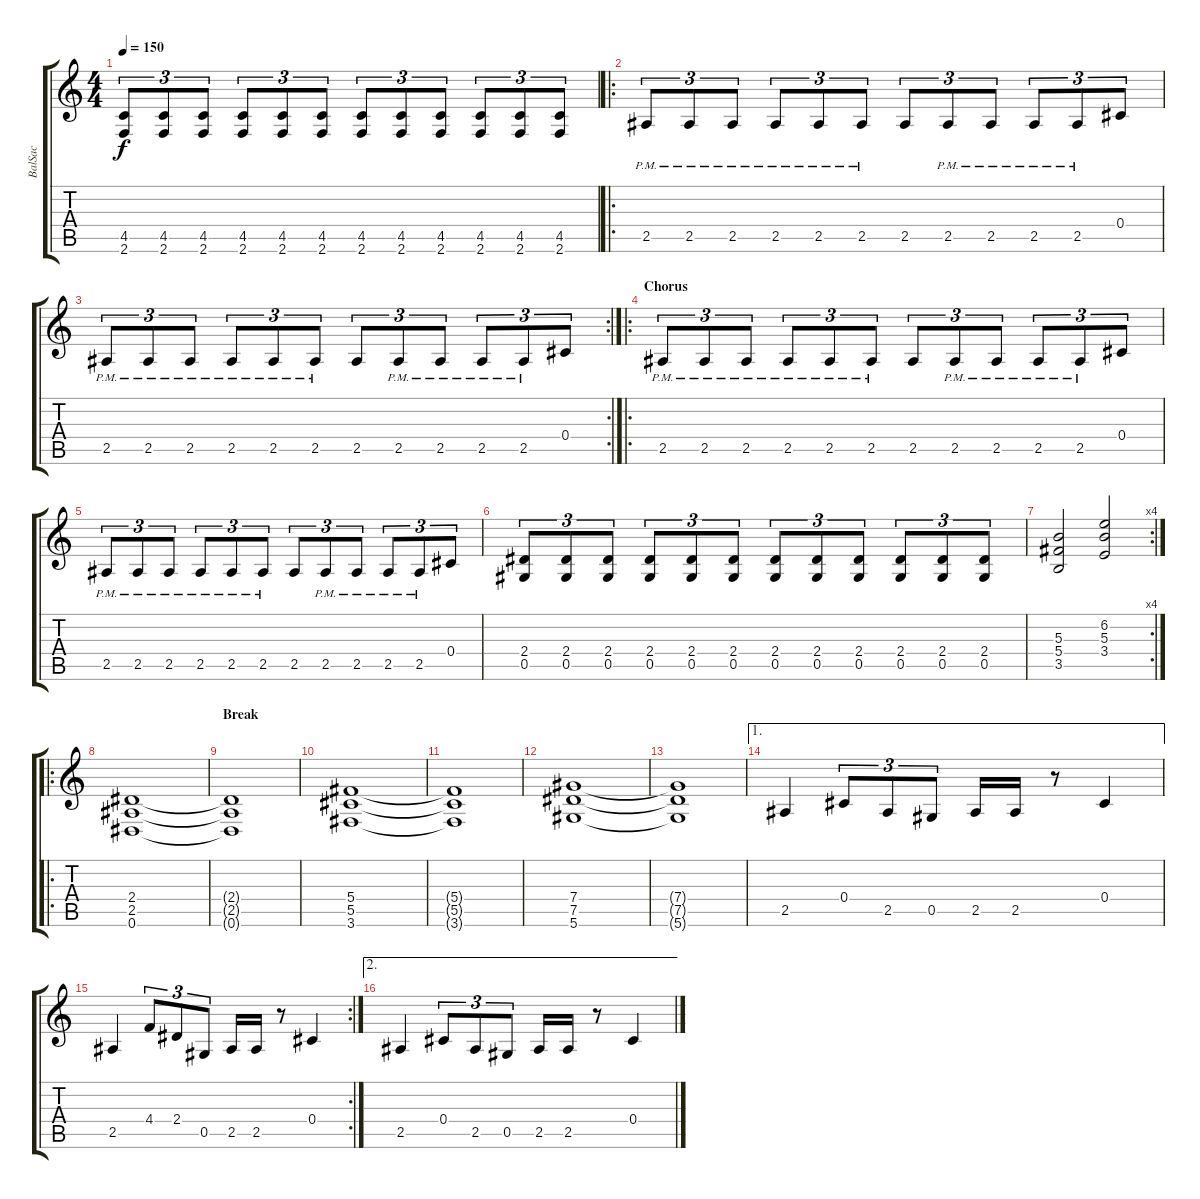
\track ("BalSac" "BalSac") {instrument distortionguitar}
\staff {score tabs}
\tuning (Eb4 Bb3 Gb3 Db3 Ab2 Eb2) {hide}
\ts (4 4)
\tempo 150
\clef g2
\ks c
(4.5 2.6).8{tu (3 2) dy f} (4.5 2.6).8{tu (3 2)} (4.5 2.6).8{tu (3 2)} (4.5 2.6).8{tu (3 2)} (4.5 2.6).8{tu (3 2)} (4.5 2.6).8{tu (3 2)} (4.5 2.6).8{tu (3 2)} (4.5 2.6).8{tu (3 2)} (4.5 2.6).8{tu (3 2)} (4.5 2.6).8{tu (3 2)} (4.5 2.6).8{tu (3 2)} (4.5 2.6).8{tu (3 2)} |
\ro
2.5{pm}.8{tu (3 2)} 2.5{pm}.8{tu (3 2)} 2.5{pm}.8{tu (3 2)} 2.5{pm}.8{tu (3 2)} 2.5{pm}.8{tu (3 2)} 2.5{pm}.8{tu (3 2)} 2.5.8{tu (3 2)} 2.5{pm}.8{tu (3 2)} 2.5{pm}.8{tu (3 2)} 2.5{pm}.8{tu (3 2)} 2.5{pm}.8{tu (3 2)} 0.4.8{tu (3 2)} |
\rc 2
2.5{pm}.8{tu (3 2)} 2.5{pm}.8{tu (3 2)} 2.5{pm}.8{tu (3 2)} 2.5{pm}.8{tu (3 2)} 2.5{pm}.8{tu (3 2)} 2.5{pm}.8{tu (3 2)} 2.5.8{tu (3 2)} 2.5{pm}.8{tu (3 2)} 2.5{pm}.8{tu (3 2)} 2.5{pm}.8{tu (3 2)} 2.5{pm}.8{tu (3 2)} 0.4.8{tu (3 2)} |
\ro
\section ("" "Chorus")
2.5{pm}.8{tu (3 2)} 2.5{pm}.8{tu (3 2)} 2.5{pm}.8{tu (3 2)} 2.5{pm}.8{tu (3 2)} 2.5{pm}.8{tu (3 2)} 2.5{pm}.8{tu (3 2)} 2.5.8{tu (3 2)} 2.5{pm}.8{tu (3 2)} 2.5{pm}.8{tu (3 2)} 2.5{pm}.8{tu (3 2)} 2.5{pm}.8{tu (3 2)} 0.4.8{tu (3 2)} |
2.5{pm}.8{tu (3 2)} 2.5{pm}.8{tu (3 2)} 2.5{pm}.8{tu (3 2)} 2.5{pm}.8{tu (3 2)} 2.5{pm}.8{tu (3 2)} 2.5{pm}.8{tu (3 2)} 2.5.8{tu (3 2)} 2.5{pm}.8{tu (3 2)} 2.5{pm}.8{tu (3 2)} 2.5{pm}.8{tu (3 2)} 2.5{pm}.8{tu (3 2)} 0.4.8{tu (3 2)} |
(2.4 0.5).8{tu (3 2)} (2.4 0.5).8{tu (3 2)} (2.4 0.5).8{tu (3 2)} (2.4 0.5).8{tu (3 2)} (2.4 0.5).8{tu (3 2)} (2.4 0.5).8{tu (3 2)} (2.4 0.5).8{tu (3 2)} (2.4 0.5).8{tu (3 2)} (2.4 0.5).8{tu (3 2)} (2.4 0.5).8{tu (3 2)} (2.4 0.5).8{tu (3 2)} (2.4 0.5).8{tu (3 2)} |
\rc 4
(5.3 5.4 3.5).2 (6.2 5.3 3.4).2 |
\ro
(2.4 2.5 0.6).1 |
\section ("" "Break")
(2.4{t} 2.5{t} 0.6{t}).1 |
(5.4 5.5 3.6).1 |
(5.4{t} 5.5{t} 3.6{t}).1 |
(7.4 7.5 5.6).1 |
(7.4{t} 7.5{t} 5.6{t}).1 |
\ae 1
2.5.4 0.4.8{tu (3 2)} 2.5.8{tu (3 2)} 0.5.8{tu (3 2)} 2.5.16 2.5.16 r.8 0.4.4 |
\rc 2
2.5.4 4.4.8{tu (3 2)} 2.4.8{tu (3 2)} 0.5.8{tu (3 2)} 2.5.16 2.5.16 r.8 0.4.4 |
\ae 2
2.5.4 0.4.8{tu (3 2)} 2.5.8{tu (3 2)} 0.5.8{tu (3 2)} 2.5.16 2.5.16 r.8 0.4.4
